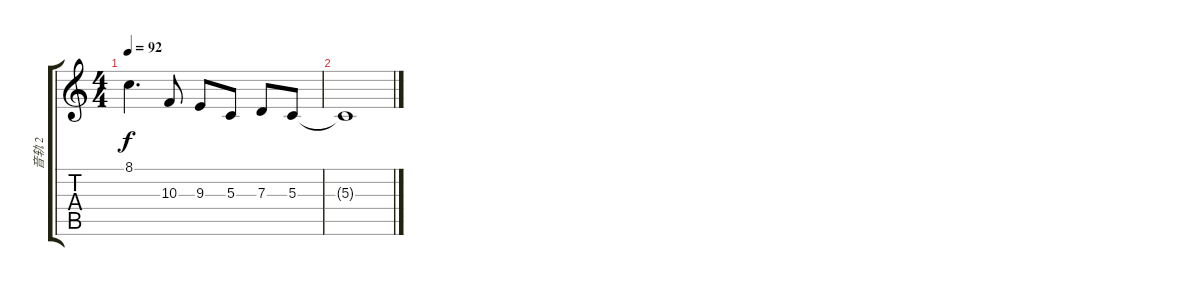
\track ("音轨 2" "音轨 2") {instrument ocarina}
\staff {score tabs}
\tuning (E4 B3 G3 D3 A2 E2) {hide}
\ts (4 4)
\tempo 92
\clef g2
\ks c
8.1{t}.4{d dy f} 10.3.8 9.3.8 5.3.8 7.3.8 5.3.8 |
5.3{t}.1
